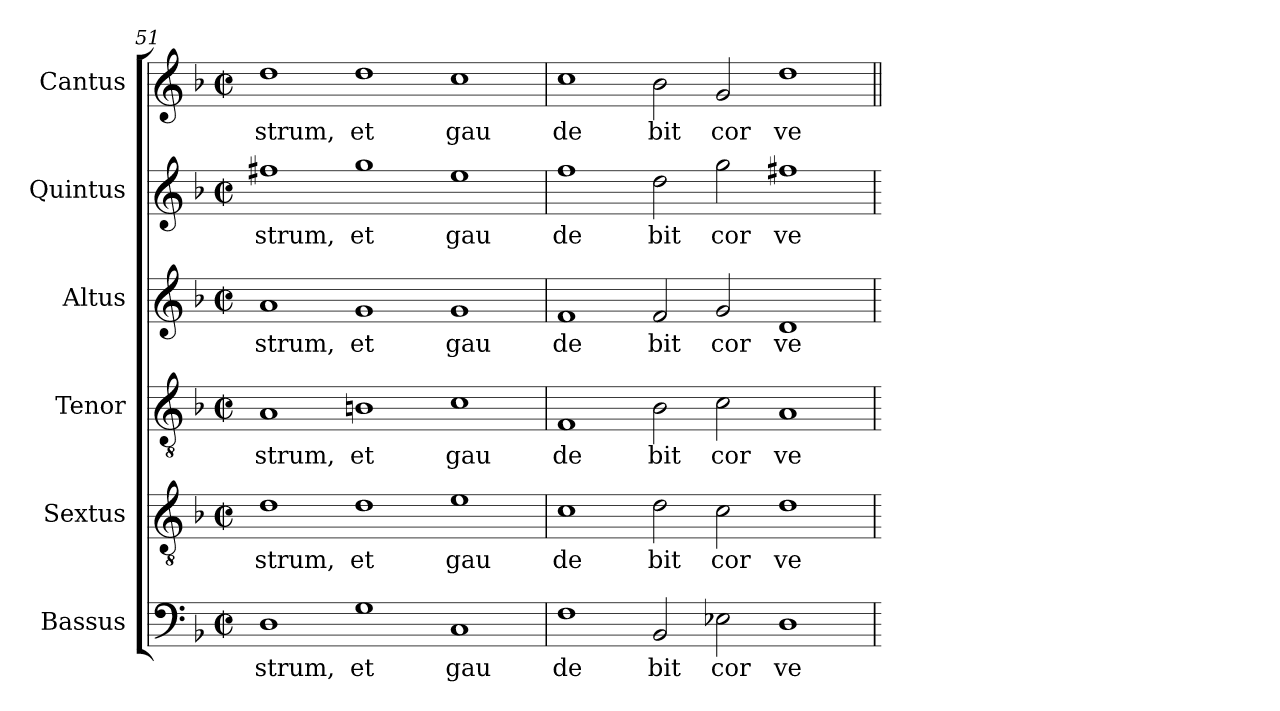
**kern	**text	**kern	**text	**kern	**text	**kern	**text	**kern	**text	**kern	**text
*part6	*part6	*part5	*part5	*part4	*part4	*part3	*part3	*part2	*part2	*part1	*part1
*staff6	*staff6	*staff5	*staff5	*staff4	*staff4	*staff3	*staff3	*staff2	*staff2	*staff1	*staff1
*I"Bassus	*	*I"Sextus	*	*I"Tenor	*	*I"Altus	*	*I"Quintus	*	*I"Cantus	*
*clefF4	*	*clefGv2	*	*clefGv2	*	*clefG2	*	*clefG2	*	*clefG2	*
*k[b-]	*	*k[b-]	*	*k[b-]	*	*k[b-]	*	*k[b-]	*	*k[b-]	*
*F:	*	*F:	*	*F:	*	*F:	*	*F:	*	*F:	*
*M2/2	*	*M2/2	*	*M2/2	*	*M2/2	*	*M2/2	*	*M2/2	*
*met(c|)	*	*met(c|)	*	*met(c|)	*	*met(c|)	*	*met(c|)	*	*met(c|)	*
=51	=51	=51	=51	=51	=51	=51	=51	=51	=51	=51	=51
!	!LO:LY:b:cj	!	!LO:LY:b:cj	!	!LO:LY:b:cj	!	!LO:LY:b:cj	!	!LO:LY:b:cj	!	!LO:LY:b:cj
1D	strum,	1d	strum,	1A	strum,	1a	strum,	1ff#X	strum,	1dd	strum,
!	!LO:LY:b:cj	!	!LO:LY:b:cj	!	!LO:LY:b:cj	!	!LO:LY:b:cj	!	!LO:LY:b:cj	!	!LO:LY:b:cj
1G	et	1d	et	1Bn	et	1g	et	1gg	et	1dd	et
!	!LO:LY:b:cj	!	!LO:LY:b:cj	!	!LO:LY:b:cj	!	!LO:LY:b:cj	!	!LO:LY:b:cj	!	!LO:LY:b:cj
1C	gau	1e	gau	1c	gau	1g	gau	1ee	gau	1cc	gau
=52	=52	=52	=52	=52	=52	=52	=52	=52	=52	=52	=52
!	!LO:LY:b:cj	!	!LO:LY:b:cj	!	!LO:LY:b:cj	!	!LO:LY:b:cj	!	!LO:LY:b:cj	!	!LO:LY:b:cj
1F	de	1c	de	1F	de	1f	de	1ff	de	1cc	de
!	!LO:LY:b:cj	!	!LO:LY:b:cj	!	!LO:LY:b:cj	!	!LO:LY:b:cj	!	!LO:LY:b:cj	!	!LO:LY:b:cj
2BB-/	bit	2d\	bit	2B-\	bit	2f/	bit	2dd\	bit	2b-\	bit
!	!LO:LY:b:cj	!	!LO:LY:b:cj	!	!LO:LY:b:cj	!	!LO:LY:b:cj	!	!LO:LY:b:cj	!	!LO:LY:b:cj
2E-X\	cor	2c\	cor	2c\	cor	2g/	cor	2gg\	cor	2g/	cor
!	!LO:LY:b:cj	!	!LO:LY:b:cj	!	!LO:LY:b:cj	!	!LO:LY:b:cj	!	!LO:LY:b:cj	!	!LO:LY:b:cj
1D	ve	1d	ve	1A	ve	1d	ve	1ff#X	ve	1dd	ve
=	=||	=	=||	=	=||	=	=||	=	=||	=||	=||
*-	*-	*-	*-	*-	*-	*-	*-	*-	*-	*-	*-
